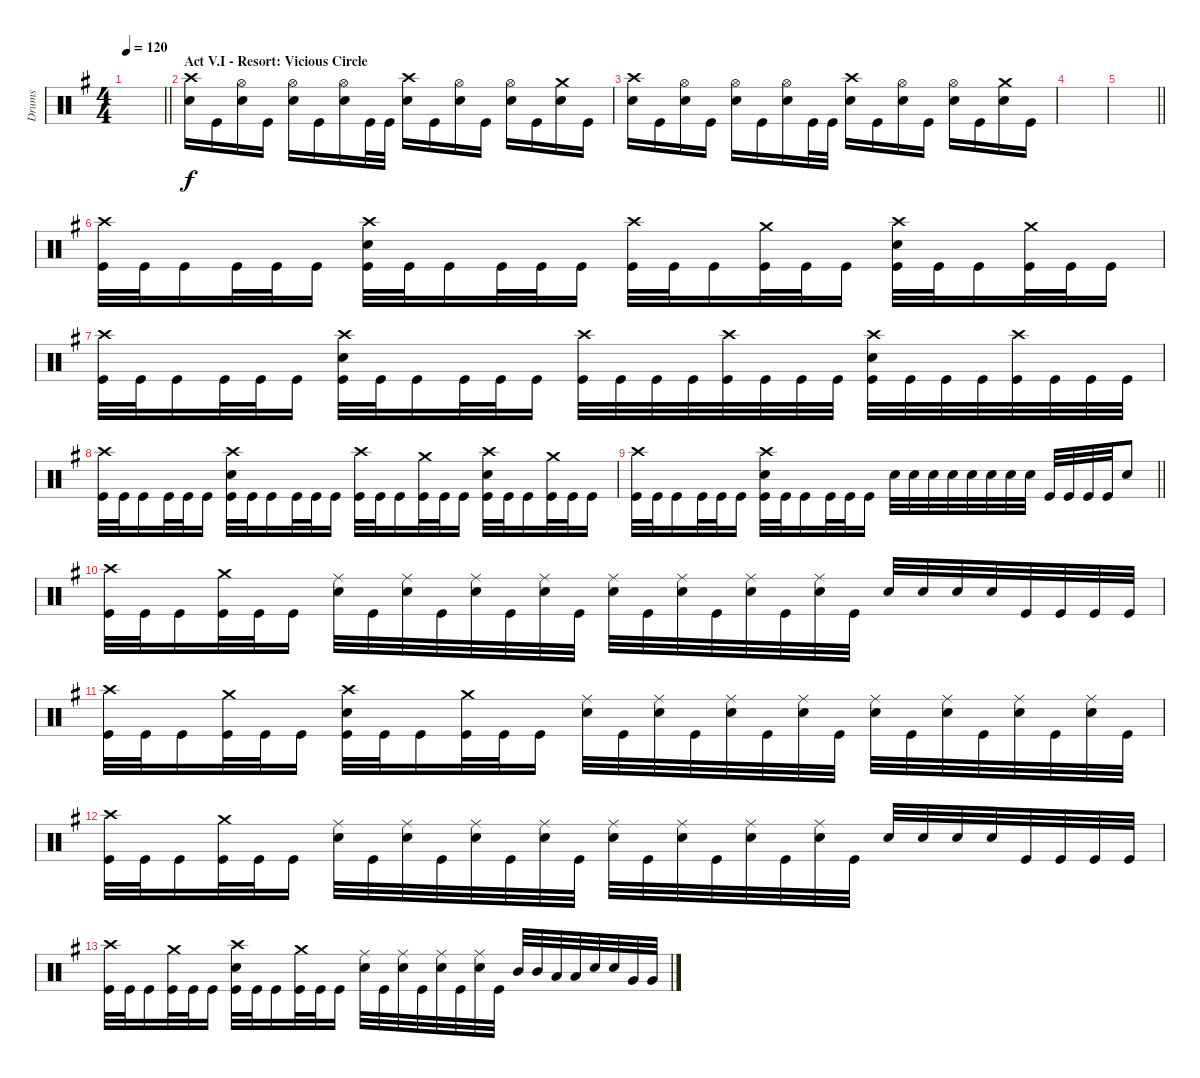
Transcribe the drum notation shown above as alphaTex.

\track ("Drums" "Drums") {instrument percussion}
\staff
\articulation defaults
\ts (4 4)
\tempo 120
\clef neutral
\barLineRight lightlight
\ks eminor
|
\section ("" "Act V.I - Resort: Vicious Circle")
("Crash high (hit)" "Electric Snare (hit)").16 "Kick (hit)".16 ("Hi-Hat (open)" "Electric Snare (hit)").16 "Kick (hit)".16 ("Hi-Hat (open)" "Electric Snare (hit)").16 "Kick (hit)".16 ("Hi-Hat (open)" "Electric Snare (hit)").16 "Kick (hit)".32 "Kick (hit)".32 ("Crash high (hit)" "Electric Snare (hit)").16 "Kick (hit)".16 ("Hi-Hat (open)" "Electric Snare (hit)").16 "Kick (hit)".16 ("Hi-Hat (open)" "Electric Snare (hit)").16 "Kick (hit)".16 ("Crash medium (hit)" "Electric Snare (hit)").16 "Kick (hit)".16 |
("Crash high (hit)" "Electric Snare (hit)").16 "Kick (hit)".16 ("Hi-Hat (open)" "Electric Snare (hit)").16 "Kick (hit)".16 ("Hi-Hat (open)" "Electric Snare (hit)").16 "Kick (hit)".16 ("Hi-Hat (open)" "Electric Snare (hit)").16 "Kick (hit)".32 "Kick (hit)".32 ("Crash high (hit)" "Electric Snare (hit)").16 "Kick (hit)".16 ("Hi-Hat (open)" "Electric Snare (hit)").16 "Kick (hit)".16 ("Hi-Hat (open)" "Electric Snare (hit)").16 "Kick (hit)".16 ("Crash medium (hit)" "Electric Snare (hit)").16 "Kick (hit)".16 |
|
\barLineRight lightlight
|
("Crash high (hit)" "Kick (hit)").32 "Kick (hit)".32 "Kick (hit)".16 "Kick (hit)".32 "Kick (hit)".32 "Kick (hit)".16 ("Crash high (hit)" "Electric Snare (hit)" "Kick (hit)").32 "Kick (hit)".32 "Kick (hit)".16 "Kick (hit)".32 "Kick (hit)".32 "Kick (hit)".16 ("Crash high (hit)" "Kick (hit)").32 "Kick (hit)".32 "Kick (hit)".16 ("Crash medium (hit)" "Kick (hit)").32 "Kick (hit)".32 "Kick (hit)".16 ("Crash high (hit)" "Electric Snare (hit)" "Kick (hit)").32 "Kick (hit)".32 "Kick (hit)".16 ("Crash medium (hit)" "Kick (hit)").32 "Kick (hit)".32 "Kick (hit)".16 |
("Crash high (hit)" "Kick (hit)").32 "Kick (hit)".32 "Kick (hit)".16 "Kick (hit)".32 "Kick (hit)".32 "Kick (hit)".16 ("Crash high (hit)" "Electric Snare (hit)" "Kick (hit)").32 "Kick (hit)".32 "Kick (hit)".16 "Kick (hit)".32 "Kick (hit)".32 "Kick (hit)".16 ("Crash high (hit)" "Kick (hit)").32 "Kick (hit)".32 "Kick (hit)".32 "Kick (hit)".32 ("Crash high (hit)" "Kick (hit)").32 "Kick (hit)".32 "Kick (hit)".32 "Kick (hit)".32 ("Crash high (hit)" "Electric Snare (hit)" "Kick (hit)").32 "Kick (hit)".32 "Kick (hit)".32 "Kick (hit)".32 ("Crash high (hit)" "Kick (hit)").32 "Kick (hit)".32 "Kick (hit)".32 "Kick (hit)".32 |
("Crash high (hit)" "Kick (hit)").32 "Kick (hit)".32 "Kick (hit)".16 "Kick (hit)".32 "Kick (hit)".32 "Kick (hit)".16 ("Crash high (hit)" "Electric Snare (hit)" "Kick (hit)").32 "Kick (hit)".32 "Kick (hit)".16 "Kick (hit)".32 "Kick (hit)".32 "Kick (hit)".16 ("Crash high (hit)" "Kick (hit)").32 "Kick (hit)".32 "Kick (hit)".16 ("Crash medium (hit)" "Kick (hit)").32 "Kick (hit)".32 "Kick (hit)".16 ("Crash high (hit)" "Electric Snare (hit)" "Kick (hit)").32 "Kick (hit)".32 "Kick (hit)".16 ("Crash medium (hit)" "Kick (hit)").32 "Kick (hit)".32 "Kick (hit)".16 |
\barLineRight lightlight
("Crash high (hit)" "Kick (hit)").32 "Kick (hit)".32 "Kick (hit)".16 "Kick (hit)".32 "Kick (hit)".32 "Kick (hit)".16 ("Crash high (hit)" "Electric Snare (hit)" "Kick (hit)").32 "Kick (hit)".32 "Kick (hit)".16 "Kick (hit)".32 "Kick (hit)".32 "Kick (hit)".16 "Electric Snare (hit)".32 "Electric Snare (hit)".32 "Electric Snare (hit)".32 "Electric Snare (hit)".32 "Electric Snare (hit)".32 "Electric Snare (hit)".32 "Electric Snare (hit)".32 "Electric Snare (hit)".32 "Kick (hit)".32 "Kick (hit)".32 "Kick (hit)".32 "Kick (hit)".32 "Electric Snare (hit)".8 |
("Crash high (hit)" "Kick (hit)").32 "Kick (hit)".32 "Kick (hit)".16 ("Crash medium (hit)" "Kick (hit)").32 "Kick (hit)".32 "Kick (hit)".16 ("Ride (middle)" "Electric Snare (hit)").32 "Kick (hit)".32 ("Ride (middle)" "Electric Snare (hit)").32 "Kick (hit)".32 ("Ride (middle)" "Electric Snare (hit)").32 "Kick (hit)".32 ("Ride (middle)" "Electric Snare (hit)").32 "Kick (hit)".32 ("Ride (middle)" "Electric Snare (hit)").32 "Kick (hit)".32 ("Ride (middle)" "Electric Snare (hit)").32 "Kick (hit)".32 ("Ride (middle)" "Electric Snare (hit)").32 "Kick (hit)".32 ("Ride (middle)" "Electric Snare (hit)").32 "Kick (hit)".32 "Electric Snare (hit)".32 "Electric Snare (hit)".32 "Electric Snare (hit)".32 "Electric Snare (hit)".32 "Kick (hit)".32 "Kick (hit)".32 "Kick (hit)".32 "Kick (hit)".32 |
("Crash high (hit)" "Kick (hit)").32 "Kick (hit)".32 "Kick (hit)".16 ("Crash medium (hit)" "Kick (hit)").32 "Kick (hit)".32 "Kick (hit)".16 ("Crash high (hit)" "Electric Snare (hit)" "Kick (hit)").32 "Kick (hit)".32 "Kick (hit)".16 ("Crash medium (hit)" "Kick (hit)").32 "Kick (hit)".32 "Kick (hit)".16 ("Ride (middle)" "Electric Snare (hit)").32 "Kick (hit)".32 ("Ride (middle)" "Electric Snare (hit)").32 "Kick (hit)".32 ("Ride (middle)" "Electric Snare (hit)").32 "Kick (hit)".32 ("Ride (middle)" "Electric Snare (hit)").32 "Kick (hit)".32 ("Ride (middle)" "Electric Snare (hit)").32 "Kick (hit)".32 ("Ride (middle)" "Electric Snare (hit)").32 "Kick (hit)".32 ("Ride (middle)" "Electric Snare (hit)").32 "Kick (hit)".32 ("Ride (middle)" "Electric Snare (hit)").32 "Kick (hit)".32 |
("Crash high (hit)" "Kick (hit)").32 "Kick (hit)".32 "Kick (hit)".16 ("Crash medium (hit)" "Kick (hit)").32 "Kick (hit)".32 "Kick (hit)".16 ("Ride (middle)" "Electric Snare (hit)").32 "Kick (hit)".32 ("Ride (middle)" "Electric Snare (hit)").32 "Kick (hit)".32 ("Ride (middle)" "Electric Snare (hit)").32 "Kick (hit)".32 ("Ride (middle)" "Electric Snare (hit)").32 "Kick (hit)".32 ("Ride (middle)" "Electric Snare (hit)").32 "Kick (hit)".32 ("Ride (middle)" "Electric Snare (hit)").32 "Kick (hit)".32 ("Ride (middle)" "Electric Snare (hit)").32 "Kick (hit)".32 ("Ride (middle)" "Electric Snare (hit)").32 "Kick (hit)".32 "Electric Snare (hit)".32 "Electric Snare (hit)".32 "Electric Snare (hit)".32 "Electric Snare (hit)".32 "Kick (hit)".32 "Kick (hit)".32 "Kick (hit)".32 "Kick (hit)".32 |
("Crash high (hit)" "Kick (hit)").32 "Kick (hit)".32 "Kick (hit)".16 ("Crash medium (hit)" "Kick (hit)").32 "Kick (hit)".32 "Kick (hit)".16 ("Crash high (hit)" "Electric Snare (hit)" "Kick (hit)").32 "Kick (hit)".32 "Kick (hit)".16 ("Crash medium (hit)" "Kick (hit)").32 "Kick (hit)".32 "Kick (hit)".16 ("Ride (middle)" "Electric Snare (hit)").32 "Kick (hit)".32 ("Ride (middle)" "Electric Snare (hit)").32 "Kick (hit)".32 ("Ride (middle)" "Electric Snare (hit)").32 "Kick (hit)".32 ("Ride (middle)" "Electric Snare (hit)").32 "Kick (hit)".32 "Mid Tom (hit)".32 "Mid Tom (hit)".32 "Low Tom (hit)".32 "Low Tom (hit)".32 "Electric Snare (hit)".32 "Electric Snare (hit)".32 "Very Low Tom (hit)".32 "Very Low Tom (hit)".32
